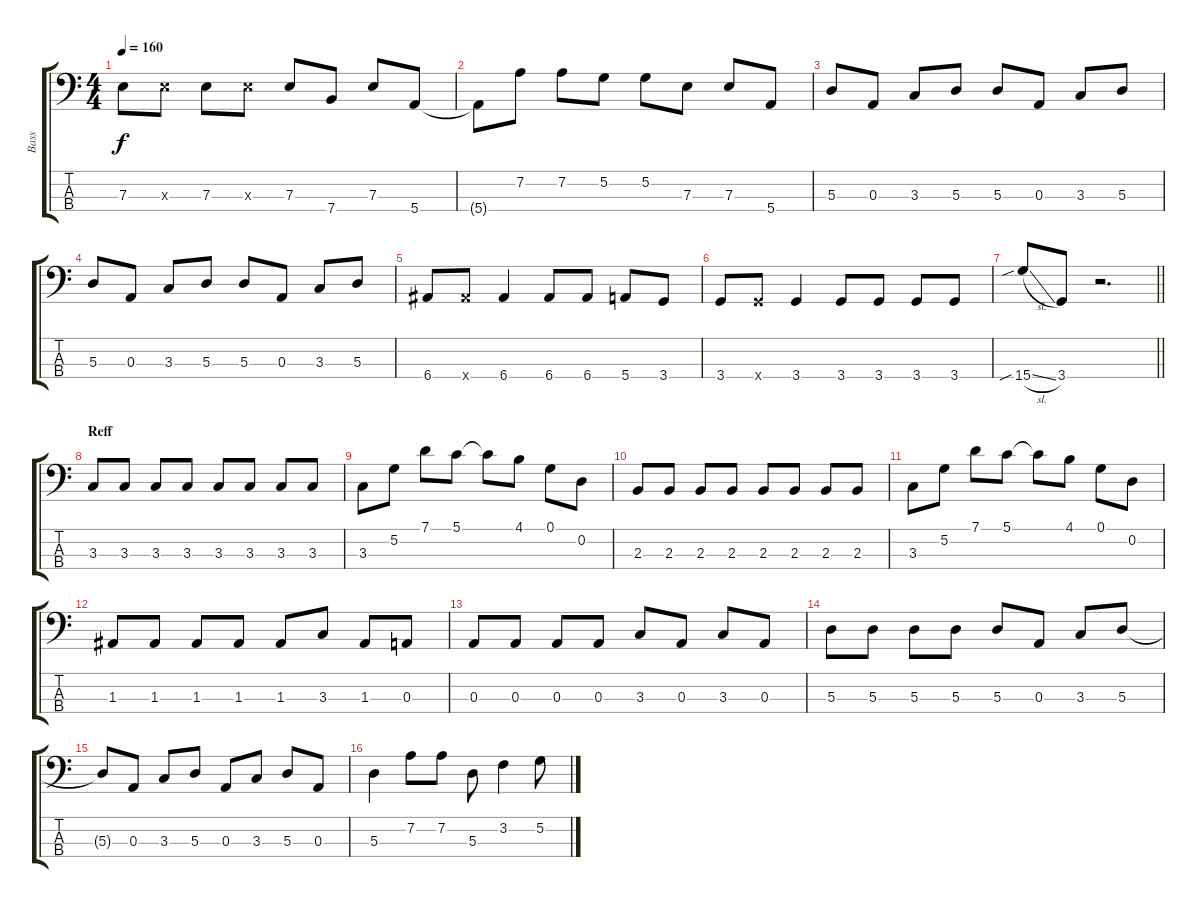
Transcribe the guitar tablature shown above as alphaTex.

\track ("Bass" "Bass") {instrument electricbassfinger}
\staff {score tabs}
\tuning (G2 D2 A1 E1) {hide}
\ts (4 4)
\tempo 160
\clef f4
\ks c
7.3.8{dy f} 7.3{x}.8 7.3.8 7.3{x}.8 7.3.8 7.4.8 7.3.8 5.4.8 |
5.4{t}.8 7.2.8 7.2.8 5.2.8 5.2.8 7.3.8 7.3.8 5.4.8 |
5.3.8 0.3.8 3.3.8 5.3.8 5.3.8 0.3.8 3.3.8 5.3.8 |
5.3.8 0.3.8 3.3.8 5.3.8 5.3.8 0.3.8 3.3.8 5.3.8 |
6.4.8 6.4{x}.8 6.4.4 6.4.8 6.4.8 5.4.8 3.4.8 |
3.4.8 3.4{x}.8 3.4.4 3.4.8 3.4.8 3.4.8 3.4.8 |
\barLineRight lightlight
15.4{sib sl}.8 3.4.8 r.2{d} |
\section ("" "Reff")
3.3.8 3.3.8 3.3.8 3.3.8 3.3.8 3.3.8 3.3.8 3.3.8 |
3.3.8 5.2.8 7.1.8 5.1.8 5.1{t}.8 4.1.8 0.1.8 0.2.8 |
2.3.8 2.3.8 2.3.8 2.3.8 2.3.8 2.3.8 2.3.8 2.3.8 |
3.3.8 5.2.8 7.1.8 5.1.8 5.1{t}.8 4.1.8 0.1.8 0.2.8 |
1.3.8 1.3.8 1.3.8 1.3.8 1.3.8 3.3.8 1.3.8 0.3.8 |
0.3.8 0.3.8 0.3.8 0.3.8 3.3.8 0.3.8 3.3.8 0.3.8 |
5.3.8 5.3.8 5.3.8 5.3.8 5.3.8 0.3.8 3.3.8 5.3.8 |
5.3{t}.8 0.3.8 3.3.8 5.3.8 0.3.8 3.3.8 5.3.8 0.3.8 |
5.3.4 7.2.8 7.2.8 5.3.8 3.2.4 5.2.8
